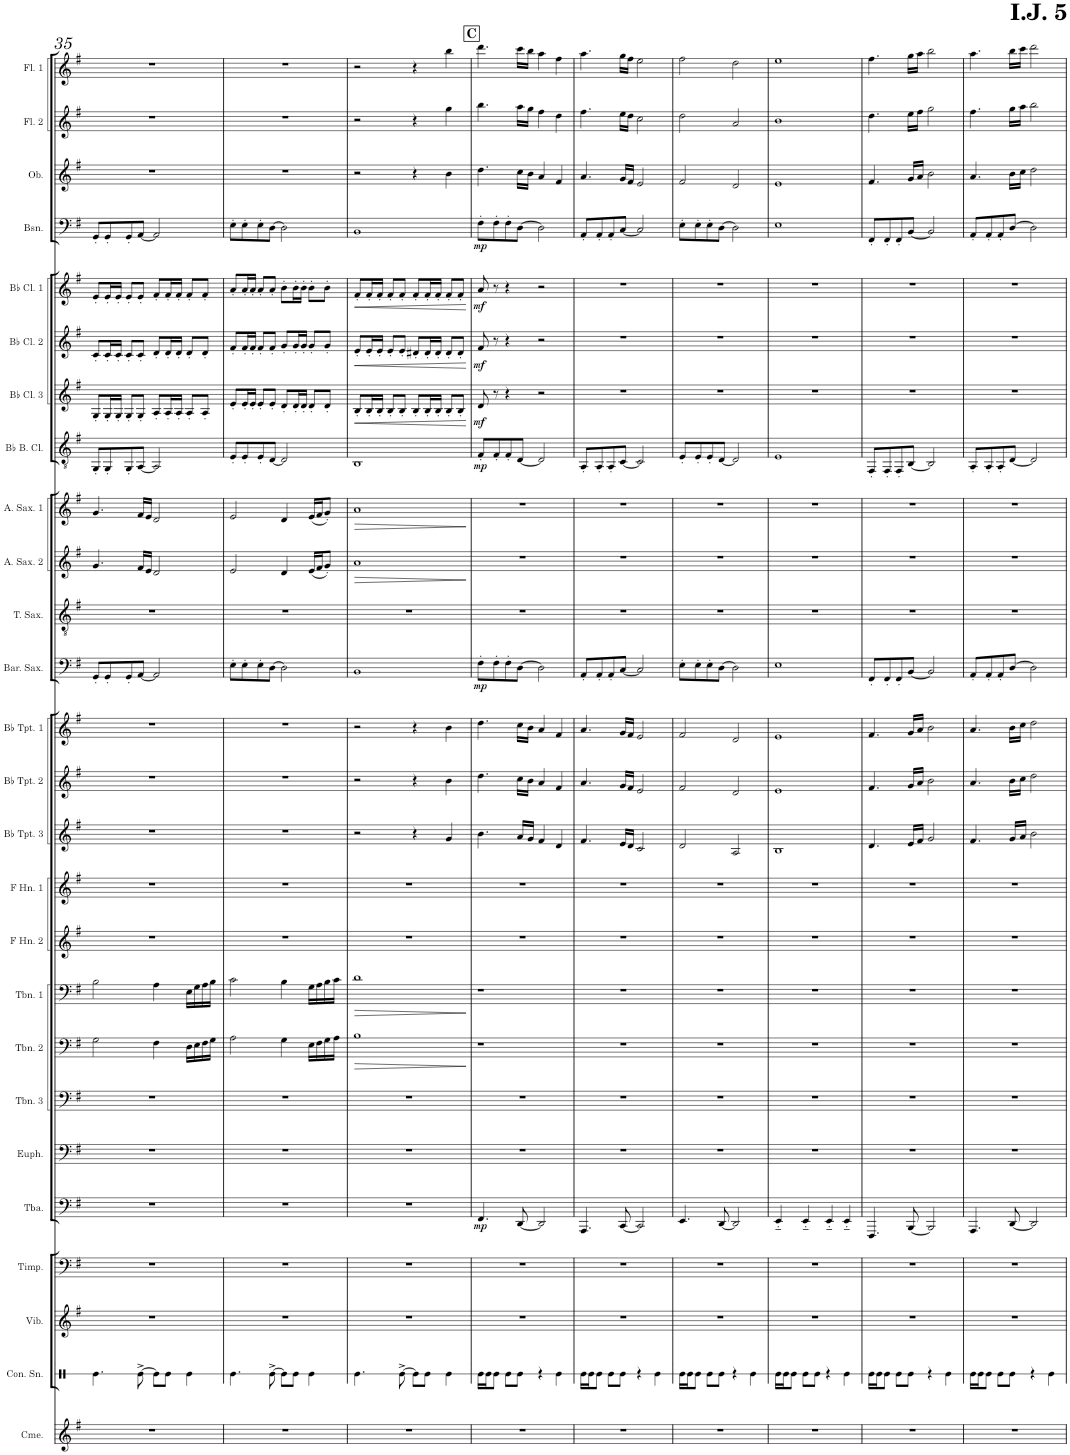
**kern	**kern	**kern	**kern	**kern	**dynam	**kern	**kern	**kern	**dynam	**kern	**dynam	**kern	**kern	**kern	**kern	**kern	**kern	**dynam	**kern	**kern	**dynam	**kern	**dynam	**kern	**dynam	**kern	**dynam	**kern	**dynam	**kern	**dynam	**kern	**dynam	**kern	**kern	**kern
*part26	*part25	*part24	*part23	*part22	*part22	*part21	*part20	*part19	*part19	*part18	*part18	*part17	*part16	*part15	*part14	*part13	*part12	*part12	*part11	*part10	*part10	*part9	*part9	*part8	*part8	*part7	*part7	*part6	*part6	*part5	*part5	*part4	*part4	*part3	*part2	*part1
*staff26	*staff25	*staff24	*staff23	*staff22	*staff22	*staff21	*staff20	*staff19	*staff19	*staff18	*staff18	*staff17	*staff16	*staff15	*staff14	*staff13	*staff12	*staff12	*staff11	*staff10	*staff10	*staff9	*staff9	*staff8	*staff8	*staff7	*staff7	*staff6	*staff6	*staff5	*staff5	*staff4	*staff4	*staff3	*staff2	*staff1
*I"Chimes	*I"Concert Snare Drum	*I"Vibraphone	*I"Timpani	*I"Tuba	*	*I"Euphonium	*I"Trombone 3	*I"Trombone 2	*	*I"Trombone 1	*	*I"Horn in F 2	*I"Horn in F 1	*I"Bb Trumpet 3	*I"Bb Trumpet 2	*I"Bb Trumpet 1	*I"Baritone Saxophone	*	*I"Tenor Saxophone	*I"Alto Saxophone 2	*	*I"Alto Saxophone 1	*	*I"Bb Bass Clarinet	*	*I"Bb Clarinet 3	*	*I"Bb Clarinet 2	*	*I"Bb Clarinet 1	*	*I"Bassoon	*	*I"Oboe	*I"Flute 2	*I"Flute 1
*I'Cme.	*I'Con. Sn.	*I'Vib.	*I'Timp.	*I'Tba.	*	*I'Euph.	*I'Tbn. 3	*I'Tbn. 2	*	*I'Tbn. 1	*	*	*	*I'Bb Tpt. 3	*I'Bb Tpt. 2	*I'Bb Tpt. 1	*I'Bar. Sax.	*	*I'T. Sax.	*I'A. Sax. 2	*	*I'A. Sax. 1	*	*I'Bb B. Cl.	*	*I'Bb Cl. 3	*	*I'Bb Cl. 2	*	*I'Bb Cl. 1	*	*I'Bsn.	*	*I'Ob.	*I'Fl. 2	*I'Fl. 1
!!LO:PB:g=z
*clefG2	*clefX	*clefG2	*clefF4	*clefF4	*	*clefF4	*clefF4	*clefF4	*	*clefF4	*	*clefG2	*clefG2	*clefG2	*clefG2	*clefG2	*clefF4	*	*clefGv2	*clefG2	*	*clefG2	*	*clefGv2	*	*clefG2	*	*clefG2	*	*clefG2	*	*clefF4	*	*clefG2	*clefG2	*clefG2
*	*	*	*	*	*	*	*	*	*	*	*	*ITrd4c7	*ITrd4c7	*ITrd1c2	*ITrd1c2	*ITrd1c2	*ITrd12c21	*	*ITrd8c14	*ITrd5c9	*	*ITrd5c9	*	*ITrd8c14	*	*ITrd1c2	*	*ITrd1c2	*	*ITrd1c2	*	*	*	*	*	*
*k[f#]	*k[]	*k[f#]	*k[f#]	*k[f#]	*	*k[f#]	*k[f#]	*k[f#]	*	*k[f#]	*	*k[f#]	*k[f#]	*k[f#]	*k[f#]	*k[f#]	*k[f#]	*	*k[f#]	*k[f#]	*	*k[f#]	*	*k[f#]	*	*k[f#]	*	*k[f#]	*	*k[f#]	*	*k[f#]	*	*k[f#]	*k[f#]	*k[f#]
*M4/4	*M4/4	*M4/4	*M4/4	*M4/4	*	*M4/4	*M4/4	*M4/4	*	*M4/4	*	*M4/4	*M4/4	*M4/4	*M4/4	*M4/4	*M4/4	*	*M4/4	*M4/4	*	*M4/4	*	*M4/4	*	*M4/4	*	*M4/4	*	*M4/4	*	*M4/4	*	*M4/4	*M4/4	*M4/4
=35	=35	=35	=35	=35	=35	=35	=35	=35	=35	=35	=35	=35	=35	=35	=35	=35	=35	=35	=35	=35	=35	=35	=35	=35	=35	=35	=35	=35	=35	=35	=35	=35	=35	=35	=35	=35
1r	4.Re\	1r	1r	1r	.	1r	1r	2G\	.	2B\	.	1r	1r	1r	1r	1r	8GG'/L	.	1r	4.g/	.	4.g/	.	8GG'/L	.	8G'/L	.	8c'/L	.	8e'/L	.	8GG'/L	.	1r	1r	1r
.	.	.	.	.	.	.	.	.	.	.	.	.	.	.	.	.	8GG'/	.	.	.	.	.	.	8GG'/	.	16G'/L	.	16c'/L	.	16e'/L	.	8GG'/	.	.	.	.
.	.	.	.	.	.	.	.	.	.	.	.	.	.	.	.	.	.	.	.	.	.	.	.	.	.	16G'/JJ	.	16c'/JJ	.	16e'/JJ	.	.	.	.	.	.
.	.	.	.	.	.	.	.	.	.	.	.	.	.	.	.	.	8GG'/	.	.	.	.	.	.	8GG'/	.	8G'/L	.	8c'/L	.	8e'/L	.	8GG'/	.	.	.	.
.	[8Re^\	.	.	.	.	.	.	.	.	.	.	.	.	.	.	.	[8AA/J	.	.	16f#/LL	.	16f#/LL	.	[8AA/J	.	8G'/J	.	8c'/J	.	8e'/J	.	[8AA/J	.	.	.	.
.	.	.	.	.	.	.	.	.	.	.	.	.	.	.	.	.	.	.	.	16e/JJ	.	16e/JJ	.	.	.	.	.	.	.	.	.	.	.	.	.	.
.	8Re\L]	.	.	.	.	.	.	4F#\	.	4A\	.	.	.	.	.	.	2AA/]	.	.	2d/	.	2d/	.	2AA/]	.	8A'/L	.	8d'/L	.	8f#'/L	.	2AA/]	.	.	.	.
.	8Re\J	.	.	.	.	.	.	.	.	.	.	.	.	.	.	.	.	.	.	.	.	.	.	.	.	16A'/L	.	16d'/L	.	16f#'/L	.	.	.	.	.	.
.	.	.	.	.	.	.	.	.	.	.	.	.	.	.	.	.	.	.	.	.	.	.	.	.	.	16A'/JJ	.	16d'/JJ	.	16f#'/JJ	.	.	.	.	.	.
.	4Re\	.	.	.	.	.	.	16D\LL	.	16E\LL	.	.	.	.	.	.	.	.	.	.	.	.	.	.	.	8A'/L	.	8d'/L	.	8f#'/L	.	.	.	.	.	.
.	.	.	.	.	.	.	.	16E\	.	16G\	.	.	.	.	.	.	.	.	.	.	.	.	.	.	.	.	.	.	.	.	.	.	.	.	.	.
.	.	.	.	.	.	.	.	16F#\	.	16A\	.	.	.	.	.	.	.	.	.	.	.	.	.	.	.	8A'/J	.	8d'/J	.	8f#'/J	.	.	.	.	.	.
.	.	.	.	.	.	.	.	16G\JJ	.	16B\JJ	.	.	.	.	.	.	.	.	.	.	.	.	.	.	.	.	.	.	.	.	.	.	.	.	.	.
=36	=36	=36	=36	=36	=36	=36	=36	=36	=36	=36	=36	=36	=36	=36	=36	=36	=36	=36	=36	=36	=36	=36	=36	=36	=36	=36	=36	=36	=36	=36	=36	=36	=36	=36	=36	=36
1r	4.Re\	1r	1r	1r	.	1r	1r	2A\	.	2c\	.	1r	1r	1r	1r	1r	8E'\L	.	1r	2e/	.	2e/	.	8E'/L	.	8e'/L	.	8f#'/L	.	8a'/L	.	8E'\L	.	1r	1r	1r
.	.	.	.	.	.	.	.	.	.	.	.	.	.	.	.	.	8E'\	.	.	.	.	.	.	8E'/	.	16e'/L	.	16f#'/L	.	16a'/L	.	8E'\	.	.	.	.
.	.	.	.	.	.	.	.	.	.	.	.	.	.	.	.	.	.	.	.	.	.	.	.	.	.	16e'/JJ	.	16f#'/JJ	.	16a'/JJ	.	.	.	.	.	.
.	.	.	.	.	.	.	.	.	.	.	.	.	.	.	.	.	8E'\	.	.	.	.	.	.	8E'/	.	8e'/L	.	8f#'/L	.	8a'/L	.	8E'\	.	.	.	.
.	[8Re^\	.	.	.	.	.	.	.	.	.	.	.	.	.	.	.	[8D\J	.	.	.	.	.	.	[8D/J	.	8e'/J	.	8f#'/J	.	8a'/J	.	[8D\J	.	.	.	.
.	8Re\L]	.	.	.	.	.	.	4G\	.	4B\	.	.	.	.	.	.	2D\]	.	.	4d/	.	4d/	.	2D/]	.	8d'/L	.	8g'/L	.	8b'\L	.	2D\]	.	.	.	.
.	8Re\J	.	.	.	.	.	.	.	.	.	.	.	.	.	.	.	.	.	.	.	.	.	.	.	.	16d'/L	.	16g'/L	.	16b'\L	.	.	.	.	.	.
.	.	.	.	.	.	.	.	.	.	.	.	.	.	.	.	.	.	.	.	.	.	.	.	.	.	16d'/JJ	.	16g'/JJ	.	16b'\JJ	.	.	.	.	.	.
.	4Re\	.	.	.	.	.	.	16E\LL	.	16G\LL	.	.	.	.	.	.	.	.	.	(16e/LL	.	(16e/LL	.	.	.	8d'/L	.	8g'/L	.	8b'\L	.	.	.	.	.	.
.	.	.	.	.	.	.	.	16F#\	.	16A\	.	.	.	.	.	.	.	.	.	16f#/J	.	16f#/J	.	.	.	.	.	.	.	.	.	.	.	.	.	.
.	.	.	.	.	.	.	.	16G\	.	16B\	.	.	.	.	.	.	.	.	.	8g'/J)	.	8g'/J)	.	.	.	8d'/J	.	8g'/J	.	8b'\J	.	.	.	.	.	.
.	.	.	.	.	.	.	.	16A\JJ	.	16c\JJ	.	.	.	.	.	.	.	.	.	.	.	.	.	.	.	.	.	.	.	.	.	.	.	.	.	.
=37	=37	=37	=37	=37	=37	=37	=37	=37	=37	=37	=37	=37	=37	=37	=37	=37	=37	=37	=37	=37	=37	=37	=37	=37	=37	=37	=37	=37	=37	=37	=37	=37	=37	=37	=37	=37
!	!	!	!	!	!	!	!	!	!LO:HP:b	!	!LO:HP:b	!	!	!	!	!	!	!	!	!	!LO:HP:b	!	!LO:HP:b	!	!	!	!LO:HP:b	!	!LO:HP:b	!	!LO:HP:b	!	!	!	!	!
1r	4.Re\	1r	1r	1r	.	1r	1r	1B	>	1d	>	1r	1r	2r	2r	2r	1BB	.	1r	1a	>	1a	>	1BB	.	8B'/L	<	8e'/L	<	8f#'/L	<	1BB	.	2r	2r	2r
.	.	.	.	.	.	.	.	.	.	.	.	.	.	.	.	.	.	.	.	.	.	.	.	.	.	16B'/L	.	16e'/L	.	16f#'/L	.	.	.	.	.	.
.	.	.	.	.	.	.	.	.	.	.	.	.	.	.	.	.	.	.	.	.	.	.	.	.	.	16B'/JJ	.	16e'/JJ	.	16f#'/JJ	.	.	.	.	.	.
.	.	.	.	.	.	.	.	.	.	.	.	.	.	.	.	.	.	.	.	.	.	.	.	.	.	8B'/L	.	8e'/L	.	8f#'/L	.	.	.	.	.	.
.	[8Re^\	.	.	.	.	.	.	.	.	.	.	.	.	.	.	.	.	.	.	.	.	.	.	.	.	8B'/J	.	8e'/J	.	8f#'/J	.	.	.	.	.	.
.	8Re\L]	.	.	.	.	.	.	.	.	.	.	.	.	4r	4r	4r	.	.	.	.	.	.	.	.	.	8B'/L	.	8d#X'/L	.	8f#'/L	.	.	.	4r	4r	4r
.	8Re\J	.	.	.	.	.	.	.	.	.	.	.	.	.	.	.	.	.	.	.	.	.	.	.	.	16B'/L	.	16d#'/L	.	16f#'/L	.	.	.	.	.	.
.	.	.	.	.	.	.	.	.	.	.	.	.	.	.	.	.	.	.	.	.	.	.	.	.	.	16B'/JJ	.	16d#'/JJ	.	16f#'/JJ	.	.	.	.	.	.
.	4Re\	.	.	.	.	.	.	.	.	.	.	.	.	4g/	4b\	4b\	.	.	.	.	.	.	.	.	.	8B'/L	.	8d#'/L	.	8f#'/L	.	.	.	4b\	4gg\	4bb\
.	.	.	.	.	.	.	.	.	.	.	.	.	.	.	.	.	.	.	.	.	.	.	.	.	.	8B'/J	.	8d#'/J	.	8f#'/J	.	.	.	.	.	.
.	.	.	.	.	.	.	.	.	]	.	]	.	.	.	.	.	.	.	.	.	]	.	]	.	.	.	[	.	[	.	[	.	.	.	.	.
!!LO:REH:place=s1:a:B:cj:fs=14:t=C
=38	=38	=38	=38	=38	=38	=38	=38	=38	=38	=38	=38	=38	=38	=38	=38	=38	=38	=38	=38	=38	=38	=38	=38	=38	=38	=38	=38	=38	=38	=38	=38	=38	=38	=38	=38	=38
!	!	!	!	!	!LO:DY:b	!	!	!	!	!	!	!	!	!	!	!	!	!LO:DY:b	!	!	!	!	!	!	!LO:DY:b	!	!LO:DY:b	!	!LO:DY:b	!	!LO:DY:b	!	!LO:DY:b	!	!	!
1r	16Re\LL	1r	1r	4.FF#/	mp	1r	1r	1r	.	1r	.	1r	1r	4.b\	4.dd\	4.dd\	8F#'\L	mp	1r	1r	.	1r	.	8F#'/L	mp	8d/	mf	8f#/	mf	8a/	mf	8F#'\L	mp	4.dd\	4.bb\	4.ddd\
.	16Re\J	.	.	.	.	.	.	.	.	.	.	.	.	.	.	.	.	.	.	.	.	.	.	.	.	.	.	.	.	.	.	.	.	.	.	.
.	8Re\J	.	.	.	.	.	.	.	.	.	.	.	.	.	.	.	8F#'\	.	.	.	.	.	.	8F#'/	.	8r	.	8r	.	8r	.	8F#'\	.	.	.	.
.	8Re\L	.	.	.	.	.	.	.	.	.	.	.	.	.	.	.	8F#'\	.	.	.	.	.	.	8F#'/	.	4r	.	4r	.	4r	.	8F#'\	.	.	.	.
.	8Re\J	.	.	[8DD/	.	.	.	.	.	.	.	.	.	16a/LL	16cc\LL	16cc\LL	[8D\J	.	.	.	.	.	.	[8D/J	.	.	.	.	.	.	.	[8D\J	.	16cc\LL	16aa\LL	16ccc\LL
.	.	.	.	.	.	.	.	.	.	.	.	.	.	16g/JJ	16b\JJ	16b\JJ	.	.	.	.	.	.	.	.	.	.	.	.	.	.	.	.	.	16b\JJ	16gg\JJ	16bb\JJ
.	4r	.	.	2DD/]	.	.	.	.	.	.	.	.	.	4f#/	4a/	4a/	2D\]	.	.	.	.	.	.	2D/]	.	2r	.	2r	.	2r	.	2D\]	.	4a/	4ff#\	4aa\
.	4Re\	.	.	.	.	.	.	.	.	.	.	.	.	4d/	4f#/	4f#/	.	.	.	.	.	.	.	.	.	.	.	.	.	.	.	.	.	4f#/	4dd\	4ff#\
=39	=39	=39	=39	=39	=39	=39	=39	=39	=39	=39	=39	=39	=39	=39	=39	=39	=39	=39	=39	=39	=39	=39	=39	=39	=39	=39	=39	=39	=39	=39	=39	=39	=39	=39	=39	=39
1r	16Re\LL	1r	1r	4.AAA/	.	1r	1r	1r	.	1r	.	1r	1r	4.f#/	4.a/	4.a/	8AA'/L	.	1r	1r	.	1r	.	8AA'/L	.	1r	.	1r	.	1r	.	8AA'/L	.	4.a/	4.ff#\	4.aa\
.	16Re\J	.	.	.	.	.	.	.	.	.	.	.	.	.	.	.	.	.	.	.	.	.	.	.	.	.	.	.	.	.	.	.	.	.	.	.
.	8Re\J	.	.	.	.	.	.	.	.	.	.	.	.	.	.	.	8AA'/	.	.	.	.	.	.	8AA'/	.	.	.	.	.	.	.	8AA'/	.	.	.	.
.	8Re\L	.	.	.	.	.	.	.	.	.	.	.	.	.	.	.	8AA'/	.	.	.	.	.	.	8AA'/	.	.	.	.	.	.	.	8AA'/	.	.	.	.
.	8Re\J	.	.	[8CC/	.	.	.	.	.	.	.	.	.	16e/LL	16g/LL	16g/LL	[8C/J	.	.	.	.	.	.	[8C/J	.	.	.	.	.	.	.	[8C/J	.	16g/LL	16ee\LL	16gg\LL
.	.	.	.	.	.	.	.	.	.	.	.	.	.	16d/JJ	16f#/JJ	16f#/JJ	.	.	.	.	.	.	.	.	.	.	.	.	.	.	.	.	.	16f#/JJ	16dd\JJ	16ff#\JJ
.	4r	.	.	2CC/]	.	.	.	.	.	.	.	.	.	2c/	2e/	2e/	2C/]	.	.	.	.	.	.	2C/]	.	.	.	.	.	.	.	2C/]	.	2e/	2cc\	2ee\
.	4Re\	.	.	.	.	.	.	.	.	.	.	.	.	.	.	.	.	.	.	.	.	.	.	.	.	.	.	.	.	.	.	.	.	.	.	.
=40	=40	=40	=40	=40	=40	=40	=40	=40	=40	=40	=40	=40	=40	=40	=40	=40	=40	=40	=40	=40	=40	=40	=40	=40	=40	=40	=40	=40	=40	=40	=40	=40	=40	=40	=40	=40
1r	16Re\LL	1r	1r	4.EE/	.	1r	1r	1r	.	1r	.	1r	1r	2d/	2f#/	2f#/	8E'\L	.	1r	1r	.	1r	.	8E'/L	.	1r	.	1r	.	1r	.	8E'\L	.	2f#/	2dd\	2ff#\
.	16Re\J	.	.	.	.	.	.	.	.	.	.	.	.	.	.	.	.	.	.	.	.	.	.	.	.	.	.	.	.	.	.	.	.	.	.	.
.	8Re\J	.	.	.	.	.	.	.	.	.	.	.	.	.	.	.	8E'\	.	.	.	.	.	.	8E'/	.	.	.	.	.	.	.	8E'\	.	.	.	.
.	8Re\L	.	.	.	.	.	.	.	.	.	.	.	.	.	.	.	8E'\	.	.	.	.	.	.	8E'/	.	.	.	.	.	.	.	8E'\	.	.	.	.
.	8Re\J	.	.	[8DD/	.	.	.	.	.	.	.	.	.	.	.	.	[8D\J	.	.	.	.	.	.	[8D/J	.	.	.	.	.	.	.	[8D\J	.	.	.	.
.	4r	.	.	2DD/]	.	.	.	.	.	.	.	.	.	2A/	2d/	2d/	2D\]	.	.	.	.	.	.	2D/]	.	.	.	.	.	.	.	2D\]	.	2d/	2a/	2dd\
.	4Re\	.	.	.	.	.	.	.	.	.	.	.	.	.	.	.	.	.	.	.	.	.	.	.	.	.	.	.	.	.	.	.	.	.	.	.
=41	=41	=41	=41	=41	=41	=41	=41	=41	=41	=41	=41	=41	=41	=41	=41	=41	=41	=41	=41	=41	=41	=41	=41	=41	=41	=41	=41	=41	=41	=41	=41	=41	=41	=41	=41	=41
1r	16Re\LL	1r	1r	4EE'~/	.	1r	1r	1r	.	1r	.	1r	1r	1B	1e	1e	1E	.	1r	1r	.	1r	.	1E	.	1r	.	1r	.	1r	.	1E	.	1e	1b	1ee
.	16Re\J	.	.	.	.	.	.	.	.	.	.	.	.	.	.	.	.	.	.	.	.	.	.	.	.	.	.	.	.	.	.	.	.	.	.	.
.	8Re\J	.	.	.	.	.	.	.	.	.	.	.	.	.	.	.	.	.	.	.	.	.	.	.	.	.	.	.	.	.	.	.	.	.	.	.
.	8Re\L	.	.	4EE'~/	.	.	.	.	.	.	.	.	.	.	.	.	.	.	.	.	.	.	.	.	.	.	.	.	.	.	.	.	.	.	.	.
.	8Re\J	.	.	.	.	.	.	.	.	.	.	.	.	.	.	.	.	.	.	.	.	.	.	.	.	.	.	.	.	.	.	.	.	.	.	.
.	4r	.	.	4EE'~/	.	.	.	.	.	.	.	.	.	.	.	.	.	.	.	.	.	.	.	.	.	.	.	.	.	.	.	.	.	.	.	.
.	4Re\	.	.	4EE'~/	.	.	.	.	.	.	.	.	.	.	.	.	.	.	.	.	.	.	.	.	.	.	.	.	.	.	.	.	.	.	.	.
=42	=42	=42	=42	=42	=42	=42	=42	=42	=42	=42	=42	=42	=42	=42	=42	=42	=42	=42	=42	=42	=42	=42	=42	=42	=42	=42	=42	=42	=42	=42	=42	=42	=42	=42	=42	=42
1r	16Re\LL	1r	1r	4.FFF#/	.	1r	1r	1r	.	1r	.	1r	1r	4.d/	4.f#/	4.f#/	8FF#'/L	.	1r	1r	.	1r	.	8FF#'/L	.	1r	.	1r	.	1r	.	8FF#'/L	.	4.f#/	4.dd\	4.ff#\
.	16Re\J	.	.	.	.	.	.	.	.	.	.	.	.	.	.	.	.	.	.	.	.	.	.	.	.	.	.	.	.	.	.	.	.	.	.	.
.	8Re\J	.	.	.	.	.	.	.	.	.	.	.	.	.	.	.	8FF#'/	.	.	.	.	.	.	8FF#'/	.	.	.	.	.	.	.	8FF#'/	.	.	.	.
.	8Re\L	.	.	.	.	.	.	.	.	.	.	.	.	.	.	.	8FF#'/	.	.	.	.	.	.	8FF#'/	.	.	.	.	.	.	.	8FF#'/	.	.	.	.
.	8Re\J	.	.	[8BBB/	.	.	.	.	.	.	.	.	.	16e/LL	16g/LL	16g/LL	[8BB/J	.	.	.	.	.	.	[8BB/J	.	.	.	.	.	.	.	[8BB/J	.	16g/LL	16ee\LL	16gg\LL
.	.	.	.	.	.	.	.	.	.	.	.	.	.	16f#/JJ	16a/JJ	16a/JJ	.	.	.	.	.	.	.	.	.	.	.	.	.	.	.	.	.	16a/JJ	16ff#\JJ	16aa\JJ
.	4r	.	.	2BBB/]	.	.	.	.	.	.	.	.	.	2g/	2b\	2b\	2BB/]	.	.	.	.	.	.	2BB/]	.	.	.	.	.	.	.	2BB/]	.	2b\	2gg\	2bb\
.	4Re\	.	.	.	.	.	.	.	.	.	.	.	.	.	.	.	.	.	.	.	.	.	.	.	.	.	.	.	.	.	.	.	.	.	.	.
=43	=43	=43	=43	=43	=43	=43	=43	=43	=43	=43	=43	=43	=43	=43	=43	=43	=43	=43	=43	=43	=43	=43	=43	=43	=43	=43	=43	=43	=43	=43	=43	=43	=43	=43	=43	=43
1r	16Re\LL	1r	1r	4.AAA/	.	1r	1r	1r	.	1r	.	1r	1r	4.f#/	4.a/	4.a/	8AA'/L	.	1r	1r	.	1r	.	8AA'/L	.	1r	.	1r	.	1r	.	8AA'/L	.	4.a/	4.ff#\	4.aa\
.	16Re\J	.	.	.	.	.	.	.	.	.	.	.	.	.	.	.	.	.	.	.	.	.	.	.	.	.	.	.	.	.	.	.	.	.	.	.
.	8Re\J	.	.	.	.	.	.	.	.	.	.	.	.	.	.	.	8AA'/	.	.	.	.	.	.	8AA'/	.	.	.	.	.	.	.	8AA'/	.	.	.	.
.	8Re\L	.	.	.	.	.	.	.	.	.	.	.	.	.	.	.	8AA'/	.	.	.	.	.	.	8AA'/	.	.	.	.	.	.	.	8AA'/	.	.	.	.
.	8Re\J	.	.	[8DD/	.	.	.	.	.	.	.	.	.	16g/LL	16b\LL	16b\LL	[8D/J	.	.	.	.	.	.	[8D/J	.	.	.	.	.	.	.	[8D/J	.	16b\LL	16gg\LL	16bb\LL
.	.	.	.	.	.	.	.	.	.	.	.	.	.	16a/JJ	16cc\JJ	16cc\JJ	.	.	.	.	.	.	.	.	.	.	.	.	.	.	.	.	.	16cc\JJ	16aa\JJ	16ccc\JJ
.	4r	.	.	2DD/]	.	.	.	.	.	.	.	.	.	2b\	2dd\	2dd\	2D\]	.	.	.	.	.	.	2D/]	.	.	.	.	.	.	.	2D\]	.	2dd\	2bb\	2ddd\
.	4Re\	.	.	.	.	.	.	.	.	.	.	.	.	.	.	.	.	.	.	.	.	.	.	.	.	.	.	.	.	.	.	.	.	.	.	.
=	=	=	=	=	=	=	=	=	=	=	=	=	=	=	=	=	=	=	=	=	=	=	=	=	=	=	=	=	=	=	=	=	=	=	=	=
*-	*-	*-	*-	*-	*-	*-	*-	*-	*-	*-	*-	*-	*-	*-	*-	*-	*-	*-	*-	*-	*-	*-	*-	*-	*-	*-	*-	*-	*-	*-	*-	*-	*-	*-	*-	*-
